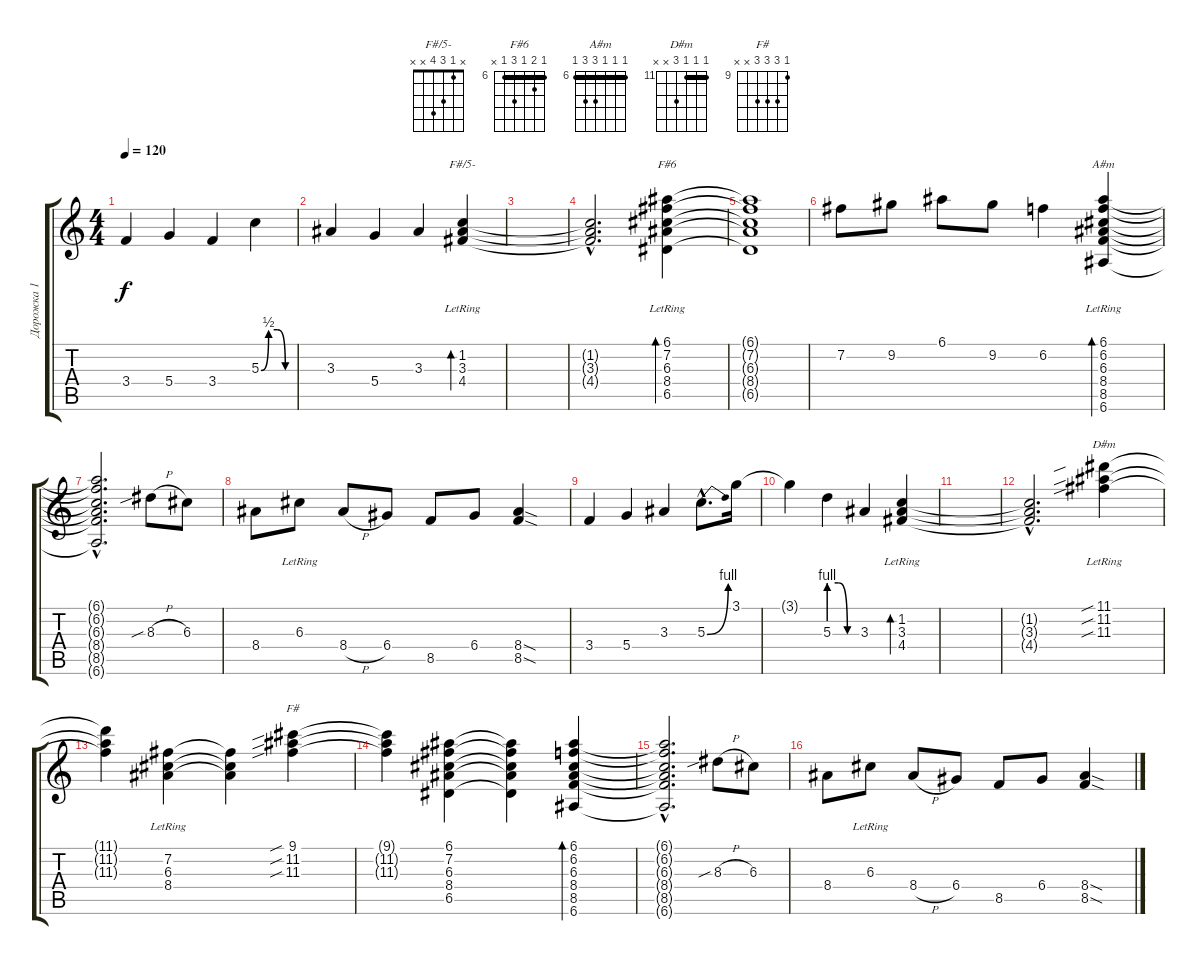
\track ("Дорожка 1" "Дорожка 1") {instrument electricguitarclean}
\staff {score tabs}
\tuning (E4 B3 G3 D3 A2 E2) {hide}
\chord ("F#/5-" x 1 3 4 x x)
\chord ("F#6" 6 7 6 8 6 x) {firstfret 6 barre 6}
\chord ("A#m" 6 6 6 8 8 6) {firstfret 6 barre 6}
\chord ("D#m" 11 11 11 13 x x) {firstfret 11 barre 11}
\chord ("F#" 9 11 11 11 x x) {firstfret 9}
\ts (4 4)
\tempo 120
\clef g2
\ks c
3.4.4{dy f instrument electricguitarclean} 5.4.4 3.4.4 5.3{be (custom 0 0 14 2 30 2 45 0 60 0)}.4 |
3.3.4 5.4.4 3.3.4 (1.2{lr} 3.3{lr} 4.4{lr}).4{bd 240 ch "F#/5-"} |
|
(1.2{hac t} 3.3{hac t} 4.4{hac t}).2{d} (6.1{lr} 7.2{lr} 6.3{lr} 8.4{lr} 6.5{lr}).4{bd 240 ch "F#6"} |
(6.1{t} 7.2{t} 6.3{t} 8.4{t} 6.5{t}).1 |
7.2.8 9.2.8 6.1.8 9.2.8 6.2.4 (6.1{lr} 6.2{lr} 6.3{lr} 8.4{lr} 8.5{lr} 6.6{lr}).4{bd 240 ch "A#m"} |
(6.1{hac t} 6.2{hac t} 6.3{hac t} 8.4{hac t} 8.5{hac t} 6.6{hac t}).2{d} 8.3{sib h}.8 6.3.8 |
8.4.8 6.3{lr}.8 8.4{h}.8 6.4.8 8.5.8 6.4.8 (8.4{sod} 8.5{sod}).4 |
3.4.4 5.4.4 3.3.4 5.3{be (bend 0 0 60 4) hac}.8{d} 3.1.16 |
3.1{t}.4 5.3{be (custom 0 4 20 4 40 0 60 0)}.4 3.3.4 (1.2{lr} 3.3{lr} 4.4{lr}).4{bd 240} |
|
(1.2{hac t} 3.3{hac t} 4.4{hac t}).2{d} (11.1{sib lr} 11.2{sib lr} 11.3{sib lr}).4{ch "D#m"} |
(11.1{t} 11.2{t} 11.3{t}).4 (7.2{lr} 6.3{lr} 8.4{lr}).4 (7.2{t} 6.3{t} 8.4{t}).4 (9.1{sib} 11.2{sib} 11.3{sib}).4{ch "F#"} |
(9.1{t} 11.2{t} 11.3{t}).4 (6.1 7.2 6.3 8.4 6.5).4 (6.1{t} 7.2{t} 6.3{t} 8.4{t} 6.5{t}).4 (6.1 6.2 6.3 8.4 8.5 6.6).4{bd 480} |
(6.1{hac t} 6.2{hac t} 6.3{hac t} 8.4{hac t} 8.5{hac t} 6.6{hac t}).2{d} 8.3{sib h}.8 6.3.8 |
8.4.8 6.3{lr}.8 8.4{h}.8 6.4.8 8.5.8 6.4.8 (8.4{sod} 8.5{sod}).4
